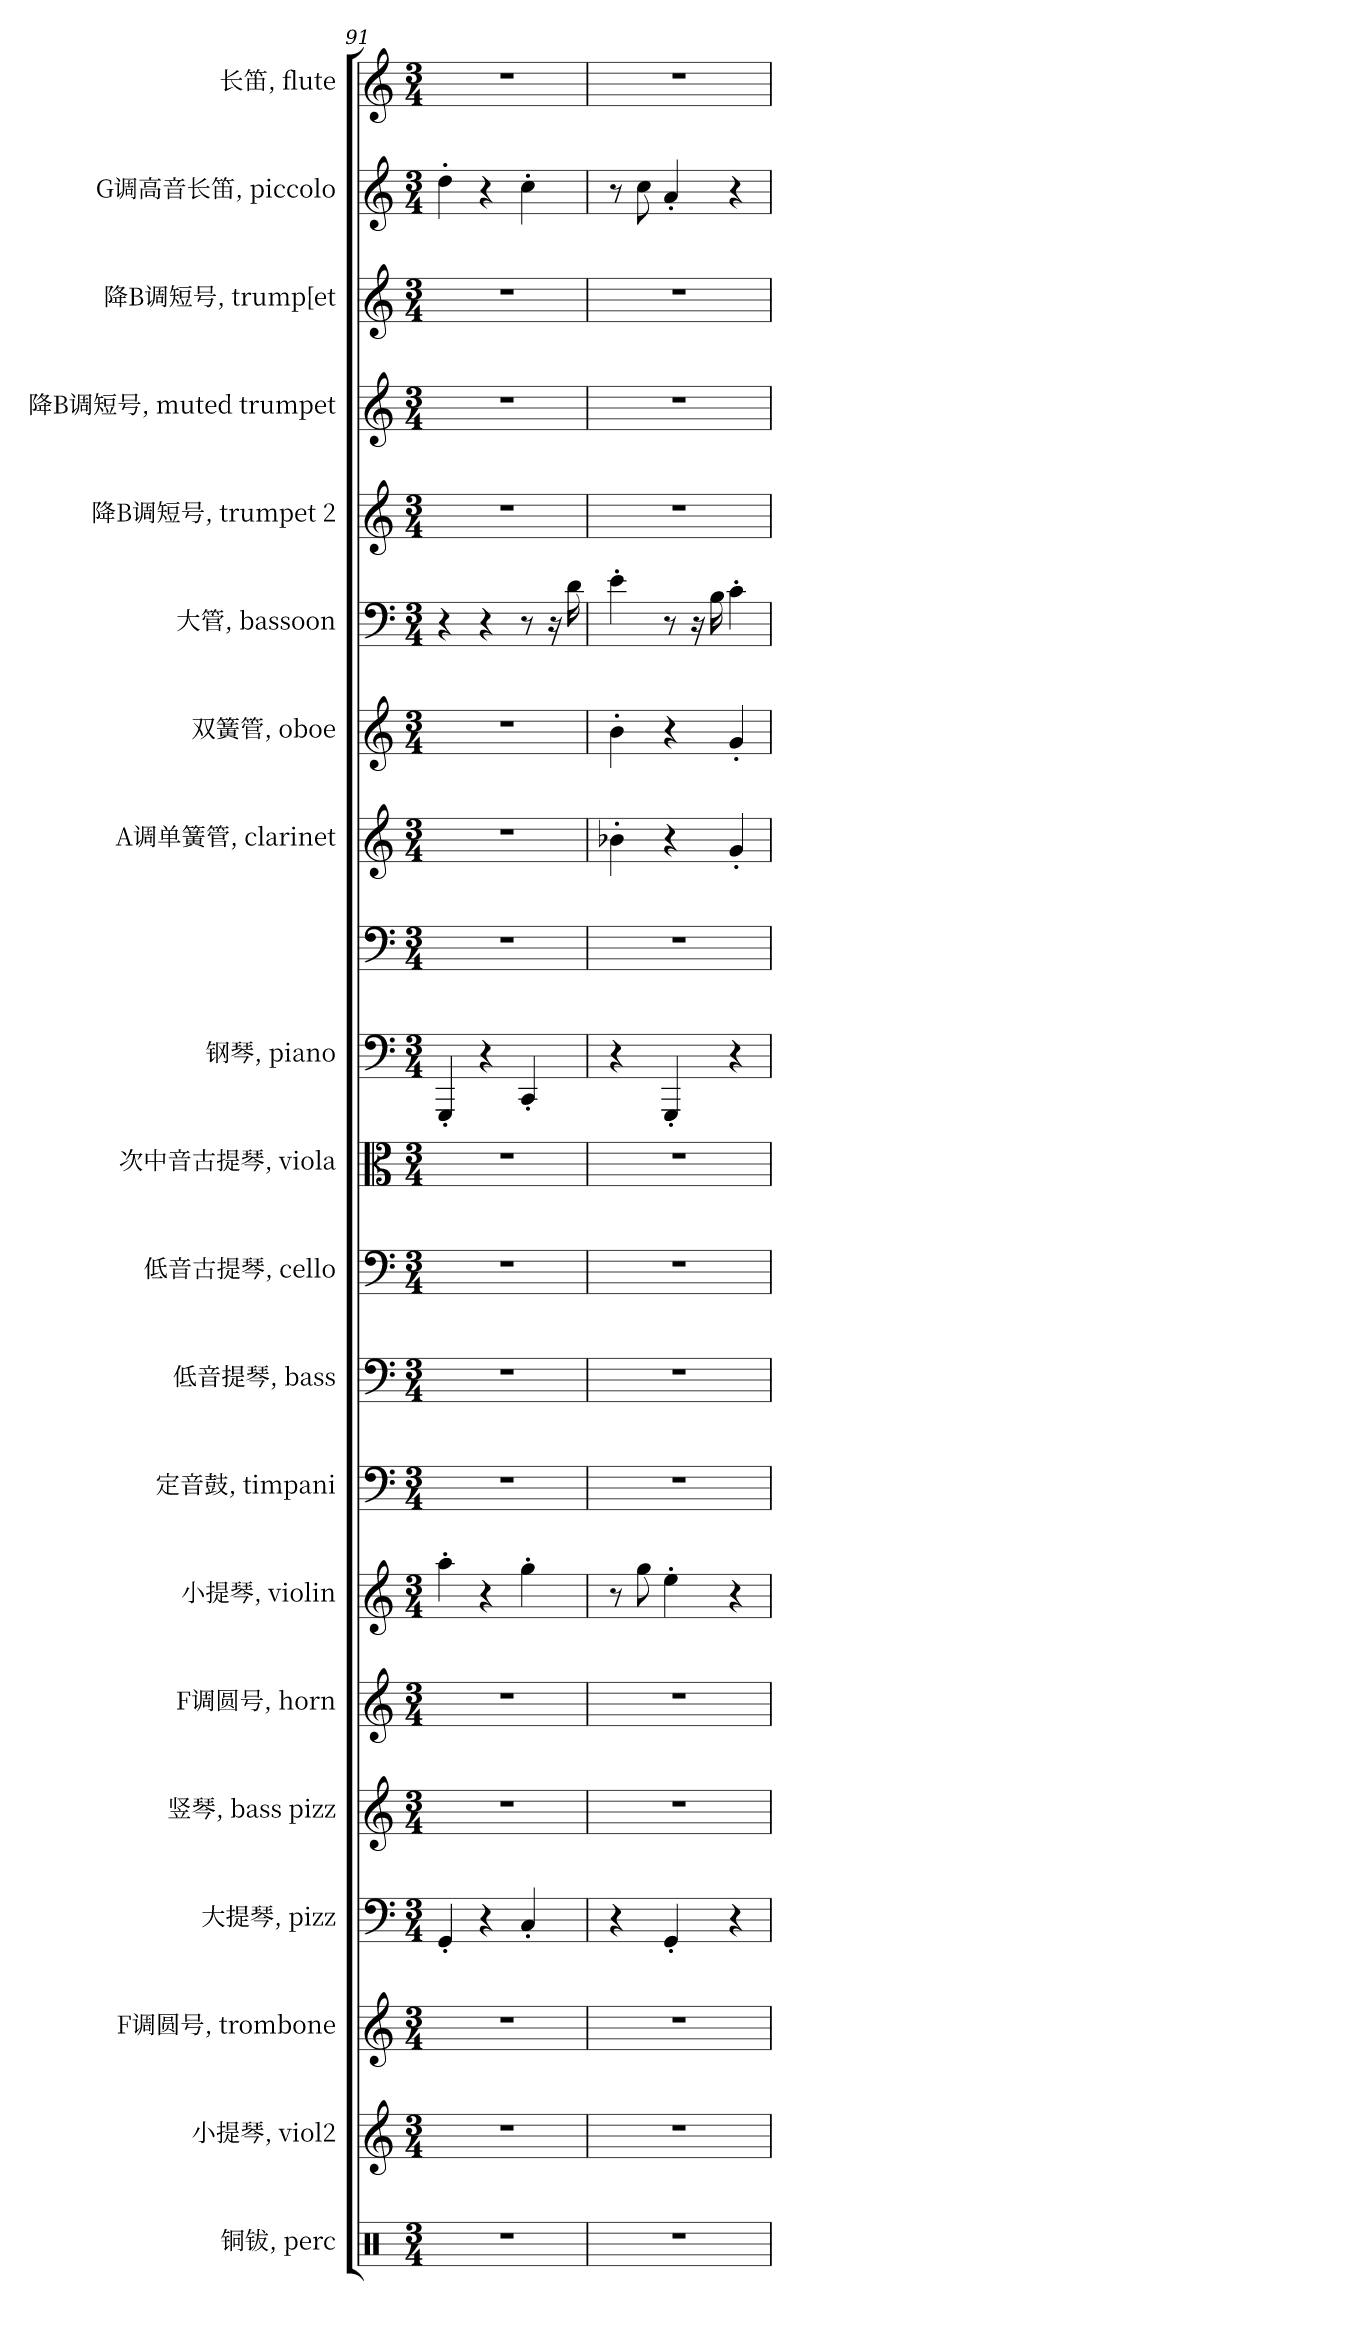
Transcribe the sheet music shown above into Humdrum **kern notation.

**kern	**kern	**kern	**kern	**kern	**kern	**kern	**kern	**kern	**kern	**kern	**kern	**kern	**kern	**kern	**kern	**kern	**kern	**kern	**kern	**kern
*part20	*part19	*part18	*part17	*part16	*part15	*part14	*part13	*part12	*part11	*part10	*part9	*part9	*part8	*part7	*part6	*part5	*part4	*part3	*part2	*part1
*staff21	*staff20	*staff19	*staff18	*staff17	*staff16	*staff15	*staff14	*staff13	*staff12	*staff11	*staff10	*staff9	*staff8	*staff7	*staff6	*staff5	*staff4	*staff3	*staff2	*staff1
*I"铜钹, perc	*I"小提琴, viol2	*I"F调圆号, trombone	*I"大提琴, pizz	*I"竖琴, bass pizz	*I"F调圆号, horn	*I"小提琴, violin	*I"定音鼓, timpani	*I"低音提琴, bass	*I"低音古提琴, cello	*I"次中音古提琴, viola	*I"钢琴, piano	*	*I"A调单簧管, clarinet	*I"双簧管, oboe	*I"大管, bassoon	*I"降B调短号, trumpet 2	*I"降B调短号, muted trumpet	*I"降B调短号, trump[et	*I"G调高音长笛, piccolo	*I"长笛, flute
*	*	*	*	*	*I'F Hn.	*I'Vln.	*I'Timp.	*	*	*	*I'Pno.	*	*I'A Cl.	*I'Ob.	*I'Bsn.	*	*	*	*	*I'Fl.
*clefX	*clefG2	*clefG2	*clefF4	*clefG2	*clefG2	*clefG2	*clefF4	*clefF4	*clefF4	*clefC3	*clefF4	*clefF4	*clefG2	*clefG2	*clefF4	*clefG2	*clefG2	*clefG2	*clefG2	*clefG2
*	*	*ITrd4c7	*	*	*ITrd4c7	*	*	*ITrd7c12	*	*	*	*	*ITrd2c3	*	*	*ITrd1c2	*ITrd1c2	*ITrd1c2	*ITrd-4c-7	*
*k[]	*k[]	*k[b-]	*k[]	*k[]	*k[b-]	*k[]	*k[]	*k[]	*k[]	*k[]	*k[]	*k[]	*k[f#c#g#]	*k[]	*k[]	*k[b-e-]	*k[b-e-]	*k[b-e-]	*k[f#]	*k[]
*M3/4	*M3/4	*M3/4	*M3/4	*M3/4	*M3/4	*M3/4	*M3/4	*M3/4	*M3/4	*M3/4	*M3/4	*M3/4	*M3/4	*M3/4	*M3/4	*M3/4	*M3/4	*M3/4	*M3/4	*M3/4
=91	=91	=91	=91	=91	=91	=91	=91	=91	=91	=91	=91	=91	=91	=91	=91	=91	=91	=91	=91	=91
2.r	2.r	2.r	4GG'/	2.r	2.r	4aa'\	2.r	2.r	2.r	2.r	4GGG'/	2.r	2.r	2.r	4r	2.r	2.r	2.r	4aa'\	2.r
.	.	.	4r	.	.	4r	.	.	.	.	4r	.	.	.	4r	.	.	.	4r	.
.	.	.	4C'/	.	.	4gg'\	.	.	.	.	4CC'/	.	.	.	8r	.	.	.	4gg'\	.
.	.	.	.	.	.	.	.	.	.	.	.	.	.	.	16r	.	.	.	.	.
.	.	.	.	.	.	.	.	.	.	.	.	.	.	.	16d\	.	.	.	.	.
!!LO:PB:g=z
=92	=92	=92	=92	=92	=92	=92	=92	=92	=92	=92	=92	=92	=92	=92	=92	=92	=92	=92	=92	=92
2.r	2.r	2.r	4r	2.r	2.r	8r	2.r	2.r	2.r	2.r	4r	2.r	4gn'\	4b'\	4e'\	2.r	2.r	2.r	8r	2.r
.	.	.	.	.	.	8gg\	.	.	.	.	.	.	.	.	.	.	.	.	8gg\	.
.	.	.	4GG'/	.	.	4ee'\	.	.	.	.	4GGG'/	.	4r	4r	8r	.	.	.	4ee'/	.
.	.	.	.	.	.	.	.	.	.	.	.	.	.	.	16r	.	.	.	.	.
.	.	.	.	.	.	.	.	.	.	.	.	.	.	.	16B\	.	.	.	.	.
.	.	.	4r	.	.	4r	.	.	.	.	4r	.	4e'/	4g'/	4c'\	.	.	.	4r	.
=	=	=	=	=	=	=	=	=	=	=	=	=	=	=	=	=	=	=	=	=
*-	*-	*-	*-	*-	*-	*-	*-	*-	*-	*-	*-	*-	*-	*-	*-	*-	*-	*-	*-	*-
